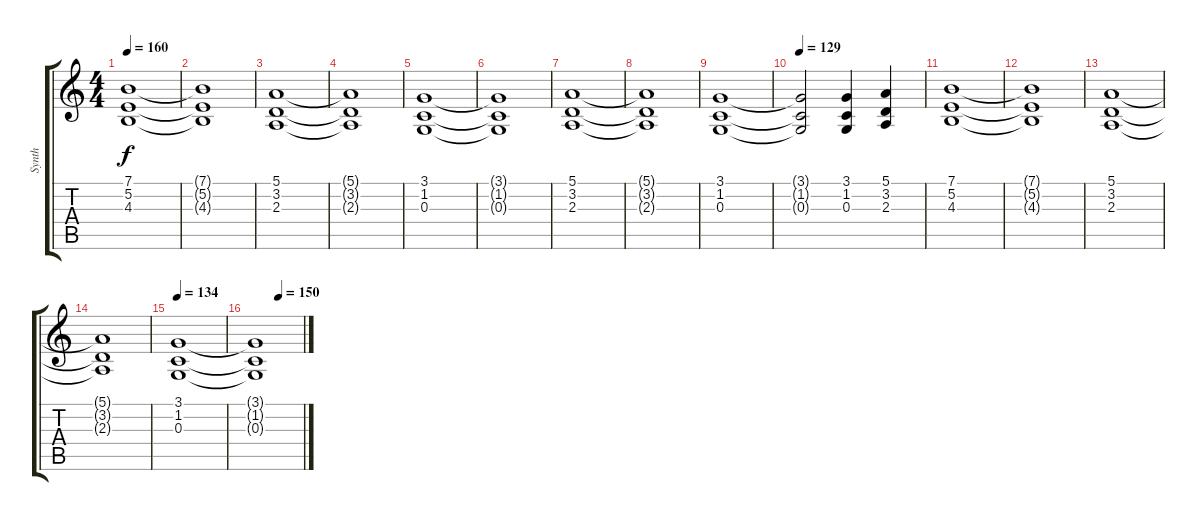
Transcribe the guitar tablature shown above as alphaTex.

\track ("Synth" "Synth") {instrument synthstrings1}
\staff {score tabs}
\tuning (E4 B3 G3 D3 A2 E2) {hide}
\ts (4 4)
\tempo 160
\tempo 128
\tempo 160
\clef g2
\ks c
(7.1 5.2 4.3).1{dy f instrument synthstrings1} |
(7.1{t} 5.2{t} 4.3{t}).1 |
(5.1 3.2 2.3).1 |
(5.1{t} 3.2{t} 2.3{t}).1 |
(3.1 1.2 0.3).1 |
(3.1{t} 1.2{t} 0.3{t}).1 |
(5.1 3.2 2.3).1 |
(5.1{t} 3.2{t} 2.3{t}).1 |
(3.1 1.2 0.3).1 |
\tempo 129
(3.1{t} 1.2{t} 0.3{t}).2 (3.1 1.2 0.3).4 (5.1 3.2 2.3).4 |
(7.1 5.2 4.3).1 |
(7.1{t} 5.2{t} 4.3{t}).1 |
(5.1 3.2 2.3).1 |
(5.1{t} 3.2{t} 2.3{t}).1 |
\tempo 134
(3.1 1.2 0.3).1 |
\tempo (150 0.5)
(3.1{t} 1.2{t} 0.3{t}).1
